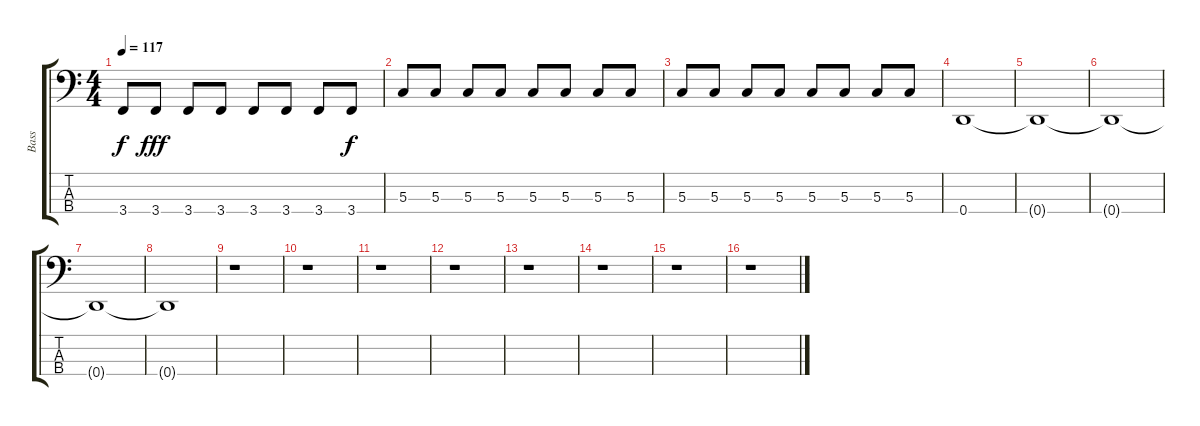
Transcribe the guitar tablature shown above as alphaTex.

\track ("Bass" "Bass") {instrument electricbasspick}
\staff {score tabs}
\tuning (F2 C2 G1 D1) {hide}
\ts (4 4)
\tempo 117
\clef f4
\ks c
3.4.8{dy f} 3.4.8{dy fff} 3.4.8 3.4.8 3.4.8 3.4.8 3.4.8 3.4.8{dy f} |
5.3.8 5.3.8 5.3.8 5.3.8 5.3.8 5.3.8 5.3.8 5.3.8 |
5.3.8 5.3.8 5.3.8 5.3.8 5.3.8 5.3.8 5.3.8 5.3.8 |
0.4.1 |
0.4{t}.1 |
0.4{t}.1 |
0.4{t}.1 |
0.4{t}.1 |
r.1 |
r.1 |
r.1 |
r.1 |
r.1 |
r.1 |
r.1 |
r.1
